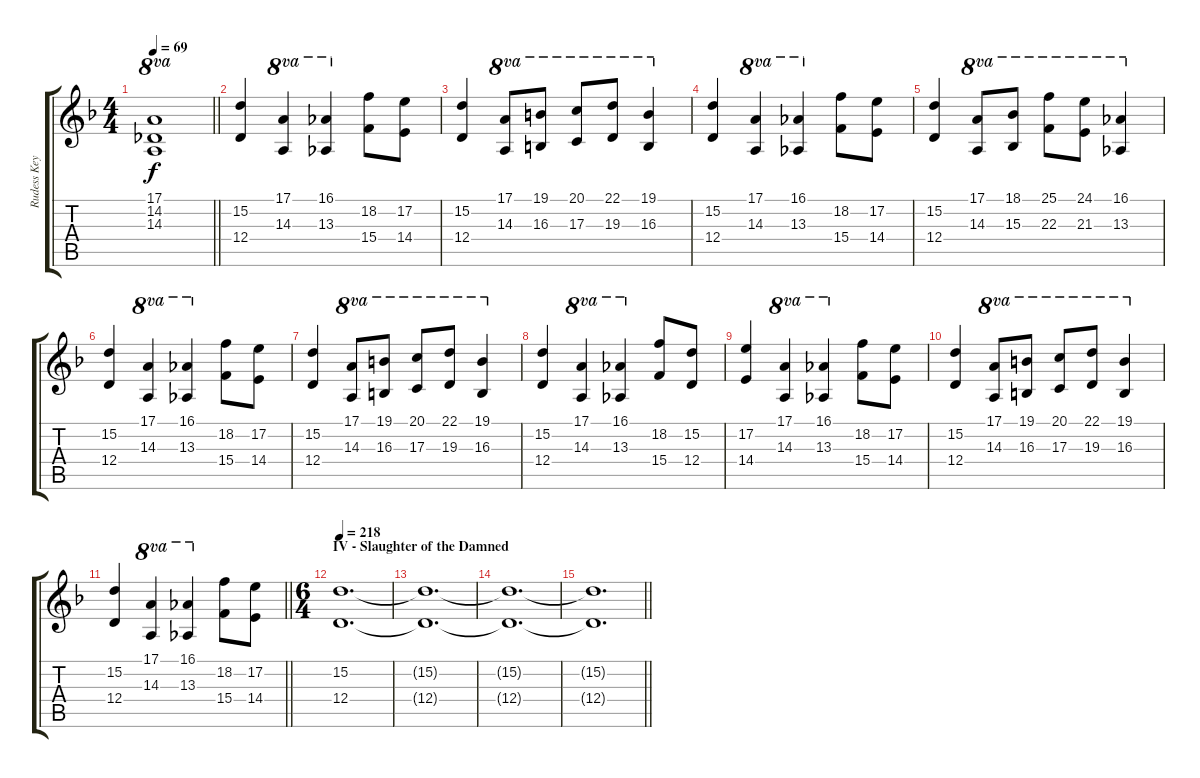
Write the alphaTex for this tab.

\track ("Rudess Keys " "Rudess Key") {instrument stringensemble1}
\staff {score tabs}
\tuning (E4 B3 G3 D3 A2 E2) {hide}
\ts (4 4)
\tempo 69
\clef g2
\barLineRight lightlight
\ks f
(17.1 14.2 14.3).1{ot 8va dy f} |
(15.2 12.4).4 (17.1 14.3).4{ot 8va} (16.1 13.3).4{ot 8va} (18.2 15.4).8 (17.2 14.4).8 |
(15.2 12.4).4 (17.1 14.3).8{ot 8va} (19.1 16.3).8{ot 8va} (20.1 17.3).8{ot 8va} (22.1 19.3).8{ot 8va} (19.1 16.3).4{ot 8va} |
(15.2 12.4).4 (17.1 14.3).4{ot 8va} (16.1 13.3).4{ot 8va} (18.2 15.4).8 (17.2 14.4).8 |
(15.2 12.4).4 (17.1 14.3).8{ot 8va} (18.1 15.3).8{ot 8va} (25.1 22.3).8{ot 8va} (24.1 21.3).8{ot 8va} (16.1 13.3).4{ot 8va} |
(15.2 12.4).4 (17.1 14.3).4{ot 8va} (16.1 13.3).4{ot 8va} (18.2 15.4).8 (17.2 14.4).8 |
(15.2 12.4).4 (17.1 14.3).8{ot 8va} (19.1 16.3).8{ot 8va} (20.1 17.3).8{ot 8va} (22.1 19.3).8{ot 8va} (19.1 16.3).4{ot 8va} |
(15.2 12.4).4 (17.1 14.3).4{ot 8va} (16.1 13.3).4{ot 8va} (18.2 15.4).8 (15.2 12.4).8 |
(17.2 14.4).4 (17.1 14.3).4{ot 8va} (16.1 13.3).4{ot 8va} (18.2 15.4).8 (17.2 14.4).8 |
(15.2 12.4).4 (17.1 14.3).8{ot 8va} (19.1 16.3).8{ot 8va} (20.1 17.3).8{ot 8va} (22.1 19.3).8{ot 8va} (19.1 16.3).4{ot 8va} |
\barLineRight lightlight
(15.2 12.4).4 (17.1 14.3).4{ot 8va} (16.1 13.3).4{ot 8va} (18.2 15.4).8 (17.2 14.4).8 |
\ts (6 4)
\section ("" "IV - Slaughter of the Damned")
\tempo 218
(15.2 12.4).1{d} |
(15.2{t} 12.4{t}).1{d} |
(15.2{t} 12.4{t}).1{d} |
\barLineRight lightlight
(15.2{t} 12.4{t}).1{d}
